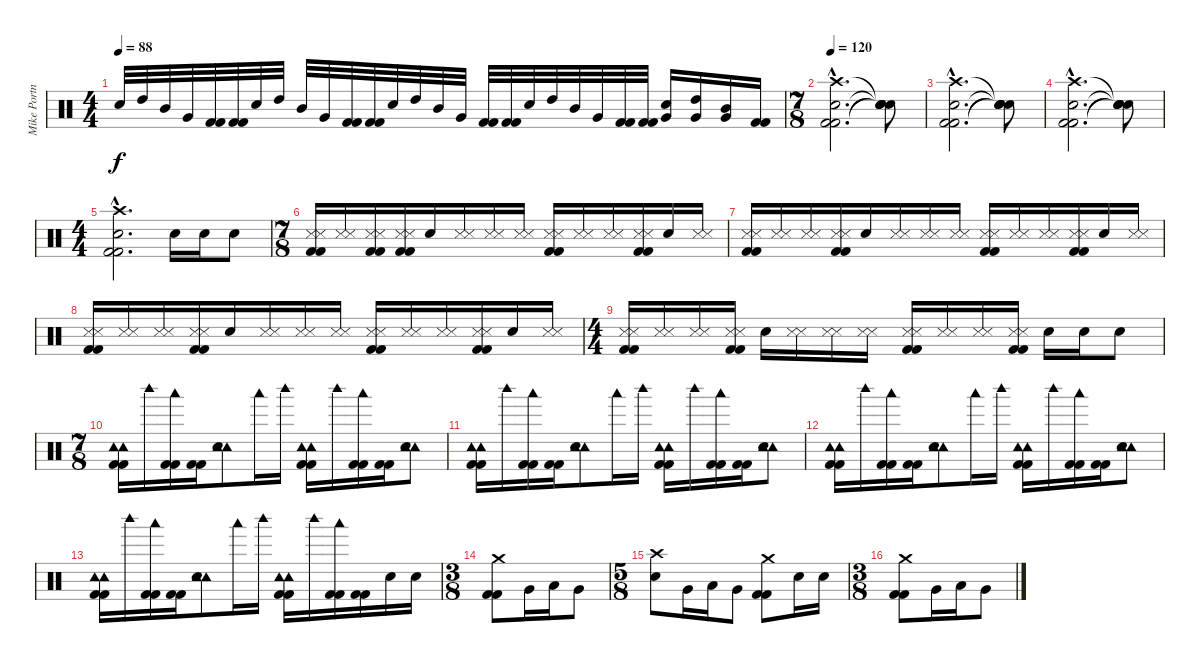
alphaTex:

\track ("Mike Portnoy - Drum" "Mike Portn") {instrument percussion}
\staff {score}
\articulation defaults
\ts (4 4)
\tempo 88
\clef neutral
\ks c "Snare (hit) 2".32{dy f} "High Tom (hit)".32 "Mid Tom (hit)".32 "Very Low Tom (hit)".32
("Kick (hit) 2" "Kick (hit) 2").32 ("Kick (hit) 2" "Kick (hit) 2").32 "Snare (hit) 2".32 "High Tom (hit)".32 "Mid Tom (hit)".32 "Very Low Tom (hit)".32 ("Kick (hit) 2" "Kick (hit) 2").32 ("Kick (hit) 2" "Kick (hit) 2").32 "Snare (hit) 2".32 "High Tom (hit)".32 "Mid Tom (hit)".32 "Very Low Tom (hit)".32 ("Kick (hit) 2" "Kick (hit) 2").32 ("Kick (hit) 2" "Kick (hit) 2").32 "Snare (hit) 2".32 "High Tom (hit)".32 "Mid Tom (hit)".32 "Very Low Tom (hit)".32 ("Kick (hit) 2" "Kick (hit) 2").32 ("Kick (hit) 2" "Kick (hit) 2").32 ("Snare (hit) 2" "Very Low Tom (hit)").16 ("High Tom (hit)" "Very Low Tom (hit)").16 ("Mid Tom (hit)" "Very Low Tom (hit)").16 ("Kick (hit) 2" "Kick (hit) 2").16 |
\ts (7 8)
\tempo 120
("Crash high (hit)"{hac} "Snare (hit) 2"{hac} "Kick (hit) 2"{hac} "Kick (hit) 2"{hac}).2{d} ("Snare (hit)"{t} "Snare (hit)"{t} "Snare (hit)"{t} "Snare (hit)"{t}).8 |
("Crash high (hit)"{hac} "Snare (hit) 2"{hac} "Kick (hit) 2"{hac} "Kick (hit) 2"{hac}).2{d} ("Snare (hit)"{t} "Snare (hit)"{t} "Snare (hit)"{t} "Snare (hit)"{t}).8 |
("Crash high (hit)"{hac} "Snare (hit) 2"{hac} "Kick (hit) 2"{hac} "Kick (hit) 2"{hac}).2{d} ("Snare (hit)"{t} "Snare (hit)"{t} "Snare (hit)"{t} "Snare (hit)"{t}).8 |
\ts (4 4)
("Crash high (hit)"{hac} "Snare (hit) 2"{hac} "Kick (hit) 2"{hac} "Kick (hit) 2"{hac}).2{d} "Snare (hit) 2".16 "Snare (hit) 2".16 "Snare (hit) 2".8 |
\ts (7 8)
("Snare (side stick) 3" "Snare (side stick) 3" "Kick (hit) 2" "Kick (hit) 2").16 ("Snare (side stick) 3" "Snare (side stick) 3").16 ("Snare (side stick) 3" "Snare (side stick) 3" "Kick (hit) 2" "Kick (hit) 2").16 ("Snare (side stick) 3" "Snare (side stick) 3" "Kick (hit) 2" "Kick (hit) 2").16 "Snare (hit) 2".16 ("Snare (side stick) 3" "Snare (side stick) 3").16 ("Snare (side stick) 3" "Snare (side stick) 3").16 ("Snare (side stick) 3" "Snare (side stick) 3").16 ("Snare (side stick) 3" "Snare (side stick) 3" "Kick (hit) 2" "Kick (hit) 2").16 ("Snare (side stick) 3" "Snare (side stick) 3").16 ("Snare (side stick) 3" "Snare (side stick) 3").16 ("Snare (side stick) 3" "Snare (side stick) 3" "Kick (hit) 2" "Kick (hit) 2").16 "Snare (hit) 2".16 ("Snare (side stick) 3" "Snare (side stick) 3").16 |
("Snare (side stick) 3" "Snare (side stick) 3" "Kick (hit) 2" "Kick (hit) 2").16 ("Snare (side stick) 3" "Snare (side stick) 3").16 ("Snare (side stick) 3" "Snare (side stick) 3").16 ("Snare (side stick) 3" "Snare (side stick) 3" "Kick (hit) 2" "Kick (hit) 2").16 "Snare (hit) 2".16 ("Snare (side stick) 3" "Snare (side stick) 3").16 ("Snare (side stick) 3" "Snare (side stick) 3").16 ("Snare (side stick) 3" "Snare (side stick) 3").16 ("Snare (side stick) 3" "Snare (side stick) 3" "Kick (hit) 2" "Kick (hit) 2").16 ("Snare (side stick) 3" "Snare (side stick) 3").16 ("Snare (side stick) 3" "Snare (side stick) 3").16 ("Snare (side stick) 3" "Snare (side stick) 3" "Kick (hit) 2" "Kick (hit) 2").16 "Snare (hit) 2".16 ("Snare (side stick) 3" "Snare (side stick) 3").16 |
("Snare (side stick) 3" "Snare (side stick) 3" "Kick (hit) 2" "Kick (hit) 2").16 ("Snare (side stick) 3" "Snare (side stick) 3").16 ("Snare (side stick) 3" "Snare (side stick) 3").16 ("Snare (side stick) 3" "Snare (side stick) 3" "Kick (hit) 2" "Kick (hit) 2").16 "Snare (hit) 2".16 ("Snare (side stick) 3" "Snare (side stick) 3").16 ("Snare (side stick) 3" "Snare (side stick) 3").16 ("Snare (side stick) 3" "Snare (side stick) 3").16 ("Snare (side stick) 3" "Snare (side stick) 3" "Kick (hit) 2" "Kick (hit) 2").16 ("Snare (side stick) 3" "Snare (side stick) 3").16 ("Snare (side stick) 3" "Snare (side stick) 3").16 ("Snare (side stick) 3" "Snare (side stick) 3" "Kick (hit) 2" "Kick (hit) 2").16 "Snare (hit) 2".16 ("Snare (side stick) 3" "Snare (side stick) 3").16 |
\ts (4 4)
("Snare (side stick) 3" "Snare (side stick) 3" "Kick (hit) 2" "Kick (hit) 2").16 ("Snare (side stick) 3" "Snare (side stick) 3").16 ("Snare (side stick) 3" "Snare (side stick) 3").16 ("Snare (side stick) 3" "Snare (side stick) 3" "Kick (hit) 2" "Kick (hit) 2").16 "Snare (hit) 2".16 ("Snare (side stick) 3" "Snare (side stick) 3").16 ("Snare (side stick) 3" "Snare (side stick) 3").16 ("Snare (side stick) 3" "Snare (side stick) 3").16 ("Snare (side stick) 3" "Snare (side stick) 3" "Kick (hit) 2" "Kick (hit) 2").16 ("Snare (side stick) 3" "Snare (side stick) 3").16 ("Snare (side stick) 3" "Snare (side stick) 3").16 ("Snare (side stick) 3" "Snare (side stick) 3" "Kick (hit) 2" "Kick (hit) 2").16 "Snare (hit) 2".16 "Snare (hit) 2".16 "Snare (hit) 2".8 |
\ts (7 8)
("Tambourine (hit)" "Tambourine (hit)" "Kick (hit) 2" "Kick (hit) 2").16 "Woodblock high (hit)".16 ("Woodblock low (hit)" "Kick (hit) 2" "Kick (hit) 2").16 ("Kick (hit) 2" "Kick (hit) 2").16 ("Tambourine (hit)" "Tambourine (hit)" "Snare (hit) 2").8 "Woodblock low (hit)".16 "Woodblock high (hit)".16 ("Tambourine (hit)" "Tambourine (hit)" "Kick (hit) 2" "Kick (hit) 2").16 "Woodblock high (hit)".16 ("Woodblock low (hit)" "Kick (hit) 2" "Kick (hit) 2").16 ("Kick (hit) 2" "Kick (hit) 2").16 ("Tambourine (hit)" "Tambourine (hit)" "Snare (hit) 2").8 |
("Tambourine (hit)" "Tambourine (hit)" "Kick (hit) 2" "Kick (hit) 2").16 "Woodblock high (hit)".16 ("Woodblock low (hit)" "Kick (hit) 2" "Kick (hit) 2").16 ("Kick (hit) 2" "Kick (hit) 2").16 ("Tambourine (hit)" "Tambourine (hit)" "Snare (hit) 2").8 "Woodblock low (hit)".16 "Woodblock high (hit)".16 ("Tambourine (hit)" "Tambourine (hit)" "Kick (hit) 2" "Kick (hit) 2").16 "Woodblock high (hit)".16 ("Woodblock low (hit)" "Kick (hit) 2" "Kick (hit) 2").16 ("Kick (hit) 2" "Kick (hit) 2").16 ("Tambourine (hit)" "Tambourine (hit)" "Snare (hit) 2").8 |
("Tambourine (hit)" "Tambourine (hit)" "Kick (hit) 2" "Kick (hit) 2").16 "Woodblock high (hit)".16 ("Woodblock low (hit)" "Kick (hit) 2" "Kick (hit) 2").16 ("Kick (hit) 2" "Kick (hit) 2").16 ("Tambourine (hit)" "Tambourine (hit)" "Snare (hit) 2").8 "Woodblock low (hit)".16 "Woodblock high (hit)".16 ("Tambourine (hit)" "Tambourine (hit)" "Kick (hit) 2" "Kick (hit) 2").16 "Woodblock high (hit)".16 ("Woodblock low (hit)" "Kick (hit) 2" "Kick (hit) 2").16 ("Kick (hit) 2" "Kick (hit) 2").16 ("Tambourine (hit)" "Tambourine (hit)" "Snare (hit) 2").8 |
("Tambourine (hit)" "Tambourine (hit)" "Kick (hit) 2" "Kick (hit) 2").16 "Woodblock high (hit)".16 ("Woodblock low (hit)" "Kick (hit) 2" "Kick (hit) 2").16 ("Kick (hit) 2" "Kick (hit) 2").16 ("Tambourine (hit)" "Tambourine (hit)" "Snare (hit) 2").8 "Woodblock low (hit)".16 "Woodblock high (hit)".16 ("Tambourine (hit)" "Tambourine (hit)" "Kick (hit) 2" "Kick (hit) 2").16 "Woodblock high (hit)".16 ("Woodblock low (hit)" "Kick (hit) 2" "Kick (hit) 2").16 ("Kick (hit) 2" "Kick (hit) 2").16 "Snare (hit) 2".16 "Snare (hit) 2".16 |
\ts (3 8)
("Crash medium (hit)" "Kick (hit) 2" "Kick (hit) 2").8 "Very Low Tom (hit)".16 "Low Tom (hit)".16 "Very Low Tom (hit)".8 |
\ts (5 8)
("Crash high (hit)" "Snare (hit) 2").8 "Very Low Tom (hit)".16 "Low Tom (hit)".16 "Very Low Tom (hit)".8 ("Crash medium (hit)" "Kick (hit) 2" "Kick (hit) 2").8 "Snare (hit) 2".16 "Snare (hit) 2".16 |
\ts (3 8)
("Crash medium (hit)" "Kick (hit) 2" "Kick (hit) 2").8 "Very Low Tom (hit)".16 "Low Tom (hit)".16 "Very Low Tom (hit)".8
